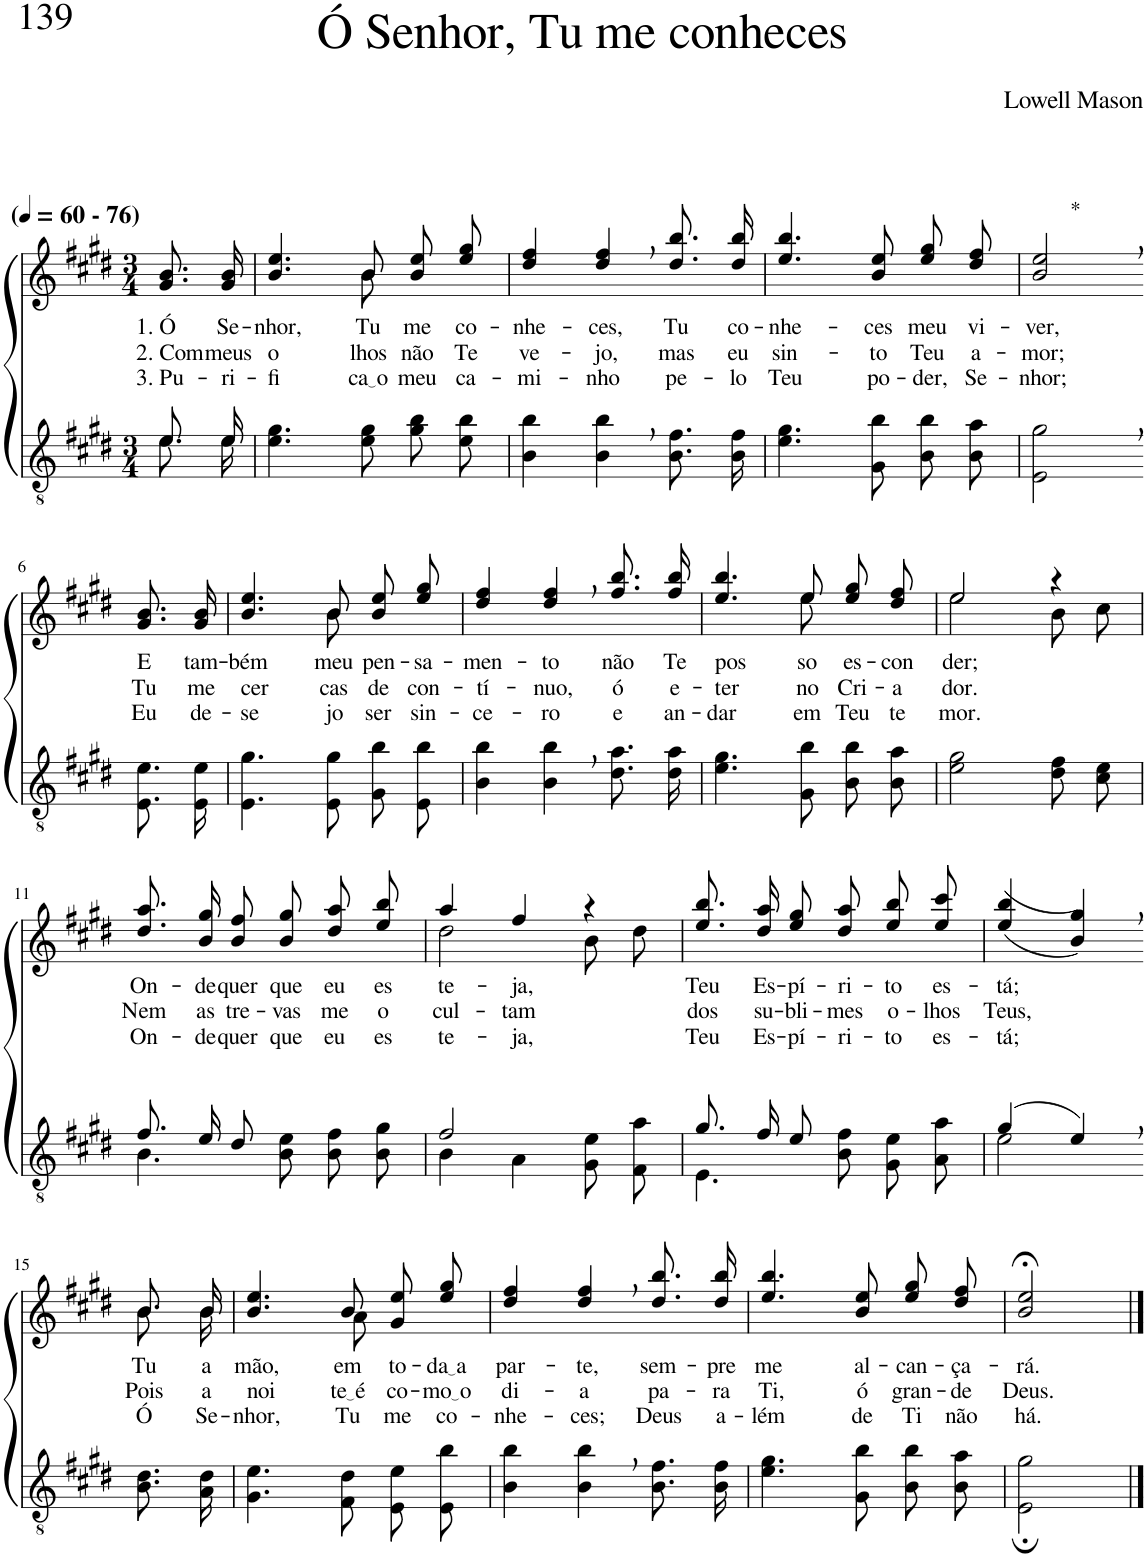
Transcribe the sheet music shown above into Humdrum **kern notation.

**kern	**kern	**text	**text	**text
*part2	*part1	*part1	*part1	*part1
*staff2	*staff1	*staff1	*staff1	*staff1
*I"Parte III e IV	*I"Parte I e II	*	*	*
*clefGv2	*clefG2	*	*	*
*Trd5c9	*Trd5c9	*	*	*
*k[f#c#g#d#]	*k[f#c#g#d#]	*	*	*
*M3/4	*M3/4	*	*	*
*MM60	*MM60	*	*	*
=1	=1	=1	=1	=1
*^	*	*	*	*
!	!	!LO:TX:a:B:t=(	!	!	!
!	!	!LO:TX:a:B:t=- 76)	!	!	!
!	!	!	!LO:LY:b	!LO:LY:b	!LO:LY:b
8.e/L	8.e\L	8.g#/ 8.b/L	1. Ó	2. Com	3. Pu-
!	!	!	!LO:LY:b	!LO:LY:b	!LO:LY:b
16e/Jk	16e\Jk	16g#/ 16b/Jk	Se-	meus	-ri-
=2	=2	=2	=2	=2	=2
!	!	!	!LO:LY:b	!LO:LY:b	!LO:LY:b
*v	*v	*^	*	*	*
4.e\ 4.g#\	4.b/ 4.ee/	4.ryy	-nhor,	o-	-fi-
!	!	!	!LO:LY:b	!LO:LY:b	!LO:LY:b
8e\ 8g#\	8b/	8b\	Tu	-lhos	ca o
!	!	!	!LO:LY:b	!LO:LY:b	!LO:LY:b
8g#\ 8b\L	8b\ 8ee\L	4ryy	me	não	meu
!	!	!	!LO:LY:b	!LO:LY:b	!LO:LY:b
8e\ 8b\J	8ee\ 8gg#\J	.	co-	Te	ca-
*	*v	*v	*	*	*
=3	=3	=3	=3	=3
!	!	!LO:LY:b	!LO:LY:b	!LO:LY:b
4B\ 4b\	4dd#/ 4ff#/	-nhe-	ve-	-mi-
!	!	!LO:LY:b	!LO:LY:b	!LO:LY:b
4B\, 4b\,	4dd#/, 4ff#/,	-ces,	-jo,	-nho
!	!	!LO:LY:b	!LO:LY:b	!LO:LY:b
8.B\ 8.f#\L	8.dd#\ 8.bb\L	Tu	mas	pe-
!	!	!LO:LY:b	!LO:LY:b	!LO:LY:b
16B\ 16f#\Jk	16dd#\ 16bb\Jk	co-	eu	-lo
=4	=4	=4	=4	=4
!	!	!LO:LY:b	!LO:LY:b	!LO:LY:b
4.e\ 4.g#\	4.ee/ 4.bb/	-nhe-	sin-	Teu
!	!	!LO:LY:b	!LO:LY:b	!LO:LY:b
8G#\ 8b\	8b/ 8ee/	-ces	-to	po-
!	!	!LO:LY:b	!LO:LY:b	!LO:LY:b
8B\ 8b\L	8ee\ 8gg#\L	meu	Teu	-der,
!	!	!LO:LY:b	!LO:LY:b	!LO:LY:b
8B\ 8a\J	8dd#\ 8ff#\J	vi-	a-	Se-
=5	=5	=5	=5	=5
!	!LO:TX:a:t=*	!	!	!
!	!	!LO:LY:b	!LO:LY:b	!LO:LY:b
2E\, 2g#\,	2b/, 2ee/,	-ver,	-mor;	-nhor;
!!LO:LB:g=z
=6-	=6-	=6-	=6-	=6-
!	!	!LO:LY:b	!LO:LY:b	!LO:LY:b
8.E/ 8.e/L	8.g#/ 8.b/L	E	Tu	Eu
!	!	!LO:LY:b	!LO:LY:b	!LO:LY:b
16E/ 16e/Jk	16g#/ 16b/Jk	tam-	me	de-
=7	=7	=7	=7	=7
!	!	!LO:LY:b	!LO:LY:b	!LO:LY:b
*	*^	*	*	*
4.E\ 4.g#\	4.b/ 4.ee/	4.ryy	-bém	cer-	-se-
!	!	!	!LO:LY:b	!LO:LY:b	!LO:LY:b
8E\ 8g#\	8b/	8b\	meu	-cas	-jo
!	!	!	!LO:LY:b	!LO:LY:b	!LO:LY:b
8G#\ 8b\L	8b\ 8ee\L	4ryy	pen-	de	ser
!	!	!	!LO:LY:b	!LO:LY:b	!LO:LY:b
8E\ 8b\J	8ee\ 8gg#\J	.	-sa-	con-	sin-
*	*v	*v	*	*	*
=8	=8	=8	=8	=8
!	!	!LO:LY:b	!LO:LY:b	!LO:LY:b
4B\ 4b\	4dd#/ 4ff#/	-men-	-tí-	-ce-
!	!	!LO:LY:b	!LO:LY:b	!LO:LY:b
4B\, 4b\,	4dd#/, 4ff#/,	-to	-nuo,	-ro
!	!	!LO:LY:b	!LO:LY:b	!LO:LY:b
8.d#\ 8.a\L	8.ff#\ 8.bb\L	não	ó	e
!	!	!LO:LY:b	!LO:LY:b	!LO:LY:b
16d#\ 16a\Jk	16ff#\ 16bb\Jk	Te	e-	an-
=9	=9	=9	=9	=9
!	!	!LO:LY:b	!LO:LY:b	!LO:LY:b
*	*^	*	*	*
4.e\ 4.g#\	4.ee/ 4.bb/	4.ryy	pos-	-ter-	-dar
!	!	!	!LO:LY:b	!LO:LY:b	!LO:LY:b
8G#\ 8b\	8ee/	8ee\	-so	-no	em
!	!	!	!LO:LY:b	!LO:LY:b	!LO:LY:b
8B\ 8b\L	8ee\ 8gg#\L	4ryy	es-	Cri-	Teu
!	!	!	!LO:LY:b	!LO:LY:b	!LO:LY:b
8B\ 8a\J	8dd#\ 8ff#\J	.	-con-	-a-	te-
=10	=10	=10	=10	=10	=10
!	!	!	!LO:LY:b	!LO:LY:b	!LO:LY:b
2e\ 2g#\	2ee/	2ee\	-der;	-dor.	-mor.
8d#\ 8f#\L	4r	8b\L	.	.	.
8c#\ 8e\J	.	8cc#\J	.	.	.
!!LO:LB:g=z
=11	=11	=11	=11	=11	=11
*^	*	*	*	*	*
!	!	!	!	!LO:LY:b	!LO:LY:b	!LO:LY:b
*	*	*v	*v	*	*	*
8.f#/L	4.B\	8.dd#\ 8.aa\L	On-	Nem	On-
!	!	!	!LO:LY:b	!LO:LY:b	!LO:LY:b
16e/Jk	.	16b\ 16gg#\Jk	-de	as	-de
!	!	!	!LO:LY:b	!LO:LY:b	!LO:LY:b
8d#/	.	8b\ 8ff#\L	quer	tre-	quer
!	!	!	!LO:LY:b	!LO:LY:b	!LO:LY:b
4.ryy	8B\ 8e\	8b\ 8gg#\J	que	-vas	que
!	!	!	!LO:LY:b	!LO:LY:b	!LO:LY:b
.	8B\ 8f#\L	8dd#\ 8aa\L	eu	me	eu
!	!	!	!LO:LY:b	!LO:LY:b	!LO:LY:b
.	8B\ 8g#\J	8ee\ 8bb\J	es-	o-	es-
=12	=12	=12	=12	=12	=12
*	*	*^	*	*	*
!	!	!	!	!LO:LY:b	!LO:LY:b	!LO:LY:b
2f#/	4B\	4aa/	2dd#\	-te-	-cul-	-te-
!	!	!	!	!LO:LY:b	!LO:LY:b	!LO:LY:b
.	4A\	4ff#/	.	-ja,	-tam	-ja,
4ryy	8G#\ 8e\L	4r	8b\L	.	.	.
.	8F#\ 8a\J	.	8dd#\J	.	.	.
=13	=13	=13	=13	=13	=13	=13
!	!	!	!	!LO:LY:b	!LO:LY:b	!LO:LY:b
*	*	*v	*v	*	*	*
8.g#/L	4.E\	8.ee\ 8.bb\L	Teu	dos	Teu
!	!	!	!LO:LY:b	!LO:LY:b	!LO:LY:b
16f#/Jk	.	16dd#\ 16aa\Jk	Es-	su-	Es-
!	!	!	!LO:LY:b	!LO:LY:b	!LO:LY:b
8e/	.	8ee\ 8gg#\L	-pí-	-bli-	-pí-
!	!	!	!LO:LY:b	!LO:LY:b	!LO:LY:b
4.ryy	8B\ 8f#\	8dd#\ 8aa\J	-ri-	-mes	-ri-
!	!	!	!LO:LY:b	!LO:LY:b	!LO:LY:b
.	8G#\ 8e\L	8ee\ 8bb\L	-to	o-	-to
!	!	!	!LO:LY:b	!LO:LY:b	!LO:LY:b
.	8A\ 8a\J	8ee\ 8ccc#\J	es-	-lhos	es-
=14	=14	=14	=14	=14	=14
!	!	!	!LO:LY:b	!LO:LY:b	!LO:LY:b
(4g#/	2e\	((4ee/ 4bb/	-tá;	Teus,	-tá;
4e,/)	.	4b/, 4gg#/,))	.	.	.
*v	*v	*	*	*	*
!!LO:LB:g=z
=15-	=15-	=15-	=15-	=15-
!	!	!LO:LY:b	!LO:LY:b	!LO:LY:b
*	*^	*	*	*
8.B\ 8.d#\L	8.b\L	8.b/L	Tu	Pois	-Ó
!	!	!	!LO:LY:b	!LO:LY:b	!LO:LY:b
16A\ 16d#\Jk	16b\Jk	16b/Jk	a	a	Se-
=16	=16	=16	=16	=16	=16
!	!	!	!LO:LY:b	!LO:LY:b	!LO:LY:b
4.G#\ 4.e\	4.b/ 4.ee/	4.ryy	mão,	noi-	-nhor,
!	!	!	!LO:LY:b	!LO:LY:b	!LO:LY:b
8F#\ 8d#\	8b/	8a\	em	te é	Tu
!	!	!	!LO:LY:b	!LO:LY:b	!LO:LY:b
8E\ 8e\L	8g#\ 8ee\L	4ryy	to-	co-	me
!	!	!	!LO:LY:b	!LO:LY:b	!LO:LY:b
8E\ 8b\J	8ee\ 8gg#\J	.	da a	mo o	co-
*	*v	*v	*	*	*
=17	=17	=17	=17	=17
!	!	!LO:LY:b	!LO:LY:b	!LO:LY:b
4B\ 4b\	4dd#/ 4ff#/	par-	di-	-nhe-
!	!	!LO:LY:b	!LO:LY:b	!LO:LY:b
4B\, 4b\,	4dd#/, 4ff#/,	-te,	-a	-ces;
!	!	!LO:LY:b	!LO:LY:b	!LO:LY:b
8.B\ 8.f#\L	8.dd#\ 8.bb\L	sem-	pa-	Deus
!	!	!LO:LY:b	!LO:LY:b	!LO:LY:b
16B\ 16f#\Jk	16dd#\ 16bb\Jk	-pre	-ra	a-
=18	=18	=18	=18	=18
!	!	!LO:LY:b	!LO:LY:b	!LO:LY:b
4.e\ 4.g#\	4.ee/ 4.bb/	me	Ti,	-lém
!	!	!LO:LY:b	!LO:LY:b	!LO:LY:b
8G#\ 8b\	8b/ 8ee/	al-	ó	de
!	!	!LO:LY:b	!LO:LY:b	!LO:LY:b
8B\ 8b\L	8ee\ 8gg#\L	-can-	gran-	Ti
!	!	!LO:LY:b	!LO:LY:b	!LO:LY:b
8B\ 8a\J	8dd#\ 8ff#\J	-ça-	-de	não
=19	=19	=19	=19	=19
!	!	!LO:LY:b	!LO:LY:b	!LO:LY:b
2E\; 2g#\;	2b/;< 2ee/;<	-rá.	Deus.	há.
==	==	==	==	==
*-	*-	*-	*-	*-
